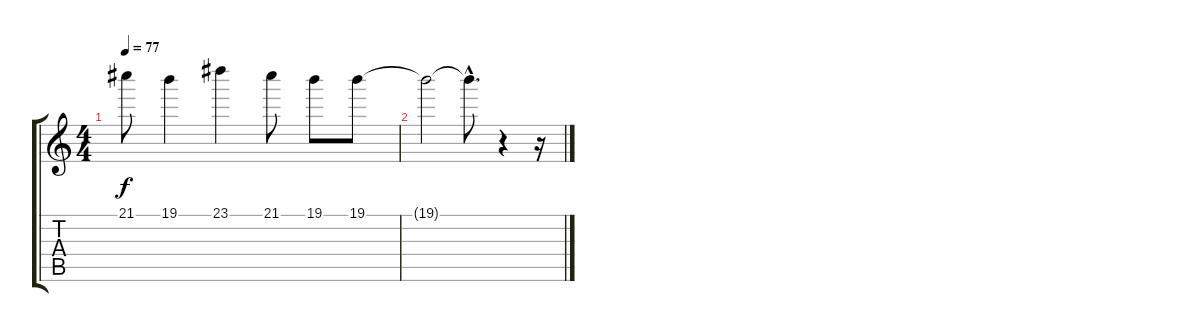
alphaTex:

\track "" {instrument overdrivenguitar}
\staff {score tabs}
\tuning (E4 B3 G3 D3 A2 E2) {hide}
\ts (4 4)
\tempo 77
\clef g2
\ks c
21.1{t}.8{dy f} 19.1.4 23.1.4 21.1.8 19.1.8 19.1.8 |
19.1{t}.2 19.1{hac t}.8{d} r.4 r.16
